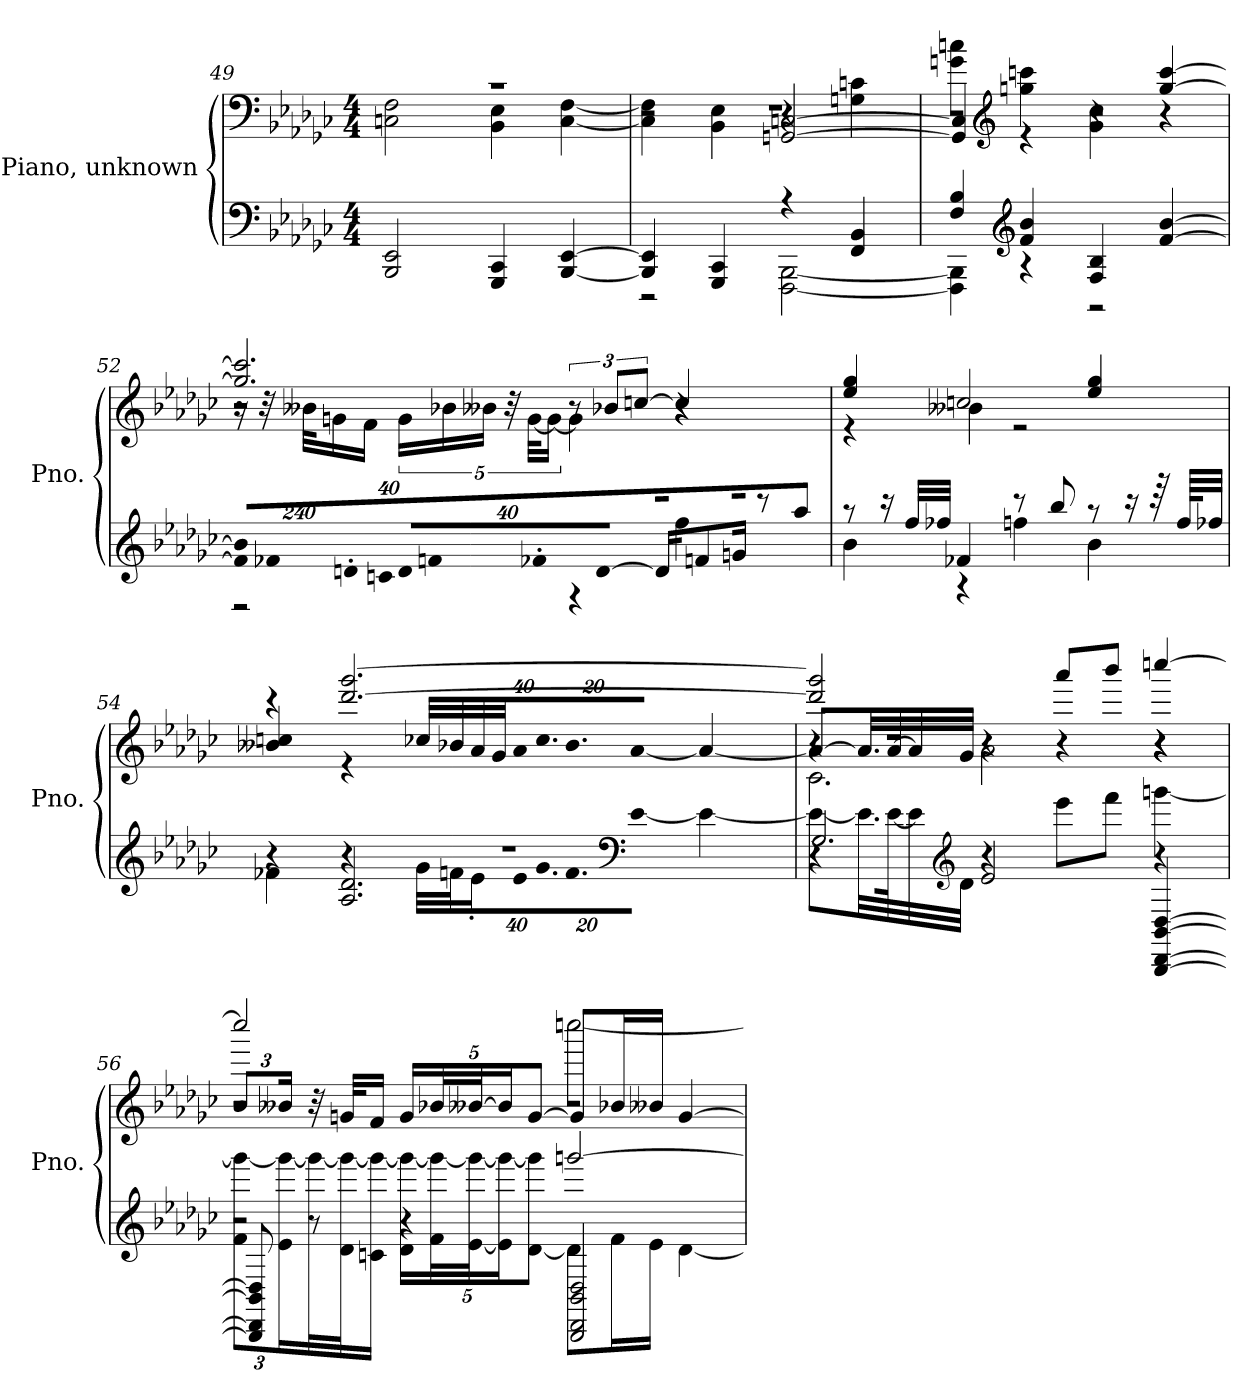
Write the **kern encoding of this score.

**kern	**kern
*part1	*part1
*staff2	*staff1
*I"Piano, unknown	*
*I'Pno.	*
*clefF4	*clefF4
*k[b-e-a-d-g-c-]	*k[b-e-a-d-g-c-]
*M4/4	*M4/4
=49	=49
*	*^
2BBB-/ 2EE-/	1r	2Cn\ 2F\
4GGG-/ 4CC-/	.	4BB-\ 4E-\
[4BBB-/ [4EE-/	.	[4C\ [4F\
!!LO:LB:g=z
=50	=50	=50
*^	*	*^
4BBB-/] 4EE-/]	2r	1r	4C\] 4F\]	2r
4GGG-/ 4CC-/	.	.	4BB-\ 4E-\	.
4r	[2FFF\ [2BBB-\	.	4r	[2GGn/ [2Cn/
4FF/ 4BB-/	.	.	4Gn\ 4cn\	.
=51	=51	=51	=51	=51
4F/ 4B-/	4FFF\] 4BBB-\]	2r	4gn\ 4ccn\	4GG/] 4C/]
*clefG2	*	*clefG2	*	*
4f/ 4b-/	4r	.	4ggn\ 4cccn\	4r
4F/ 4B-/	2r	4r	4g\ 4cc\	2r
[4f/ [4b-/	.	[4gg/ [4ccc/	4r	.
!!LO:LB:g=z	!!	!!
=52	=52	=52	=52	=52
*Xbrackettup	*	*	*	*
!LO:N:vis=16	!	!	!	!
1920%137f/] 1920%137b-/]LL	2r	2.gg/] 2.ccc/]	16r	2r
.	.	.	32r	.
!LO:N:vis=16	!	!	!	!
1920%137f-X/	.	.	.	.
.	.	.	32b--X\KLL	.
.	.	.	16gn\	.
!LO:N:vis=16	!	!	!	!
1920%137dn'/	.	.	.	.
.	.	.	16f\JJ	.
!LO:N:vis=32	!	!	!	!
640%23cn/JJk	.	.	.	.
!LO:N:vis=32	!	!	!	!
640%23d/KLL	.	.	20g\LL	.
!LO:N:vis=16	!	!	!	!
1920%137fn/	.	.	.	.
.	.	.	20b-X\	.
.	.	.	20b--X\JJ	.
!LO:N:vis=16	!	!	!	!
1920%137f-X'/	.	.	.	.
.	.	.	40r	.
.	.	.	[40g\KLL	.
!LO:N:vis=16	!	!	!	!
[1920%137d/JJ	.	.	.	.
.	.	.	20g\JJ_	.
16d/KL]	4r	.	4g\]	12r
8fn/	.	.	.	.
.	.	.	.	12b-X/L
.	.	.	.	[12ccn/J
16gn/Jk	.	.	.	.
8r	4ff\	4r	4r	4cc/]
8aa-/	.	.	.	.
*	*	*	*v	*v
=53	=53	=53	=53
8r	4b-\	4ee-/ 4gg-/	4r
16r	.	.	.
32ff/LLL	.	.	.
32ff-X/JJJ	.	.	.
4f-X/	4r	2ccn/	4b--X\
8r	4ffn\	.	2r
8bb-/	.	.	.
8r	4b-\	4ee-/ 4gg-/	.
16r	.	.	.
64r	.	.	.
64ff/KLLL	.	.	.
32ff-X/JJJ	.	.	.
!!LO:LB:g=z	!!
=54	=54	=54	=54
*	*^	*	*
1r	4f-X\	4r	4r	4b--X/ 4ccn/
.	4r	2.A-/ 2.d-/	[2.ddd-/ [2.ggg-/	4r
.	32g-\LLL	.	.	32cc-X/LLL
.	32fn\J	.	.	32b-X/
.	16e-'\	.	.	32a-/
.	.	.	.	32g-/
!	!LO:N:vis=32	!	!	!
*	*	*	*	*Xbrackettup
!	!	!	!	!LO:N:vis=32
.	640%23e-\L	.	.	640%23a-/
!	!LO:N:vis=64.	!	!	!LO:N:vis=64.
.	640%17g-\L	.	.	640%17cc-/L
!	!LO:N:vis=64.	!	!	!LO:N:vis=64.
.	640%17f\J	.	.	640%17b-/J
*clefF4	*	*	*	*
!	!LO:N:vis=32	!	!	!LO:N:vis=32
.	[640%23e-\JJJ	.	.	[640%23a-/JJJ
.	4e-\_	.	.	4a-/_
=55	=55	=55	=55	=55
*	*	*	*^	*^
4r	8e-\L_	2.G-/	2ddd-/] 2ggg-/]	2.c-\	8a-/L_	4r
.	32.e-\LL]	.	.	.	32.a-/LL]	.
.	[64e-\K	.	.	.	[64a-/K	.
.	32e-\]	.	.	.	32a-/]	.
*clefG2	*	*	*	*	*	*
.	32d-\JJJ	.	.	.	32g-/JJJ	.
2e-/	4r	.	.	.	4r	2a-\
.	8eee-\L	.	4r	.	8aaa-/L	.
.	8fff\J	.	.	.	8bbb-/J	.
4r	[4gggn\	[4BBB-/ [4DD-/ [4BB-/ [4D-/	[4ccccn/	4r	4r	4r
*	*	*	*	*	*v	*v
!!LO:PB:g=z
=56	=56	=56	=56	=56	=56
2r	12f\ 12ggg\_L	8BBB-/] 8DD-/] 8BB-/] 8D-/]	2cccc/]	2r	12b-/L
.	24e-\ 24ggg\_L	.	.	.	24b--X/Jk
.	32ggg\L_	8r	.	.	32r
.	32d-\ 32ggg\_J	.	.	.	32gn/KLL
.	16cn\ 16ggg\_JJ	.	.	.	16f/JJ
.	20d-\ 20ggg\_LL	4r	.	.	20g/LL
.	40f\ 40ggg\_L	.	.	.	40b-X/L
.	[40e-\ 40ggg\_J	.	.	.	[40b--X/J
.	20e-\] 20ggg\_J	.	.	.	20b--/J]
.	[10d-\ 10ggg\]J	.	.	.	[10g/J
[2gggn/	8d-\L]	2BBB-/ 2DD-/ 2BB-/ 2D-/	2r	[2ccccn\	8g/L]
.	16f\L	.	.	.	16b-X/L
.	16e-\JJ	.	.	.	16b--X/JJ
.	[4d-\	.	.	.	[4g/
*v	*v	*v	*	*	*
*	*v	*v	*v
=	=
*-	*-
